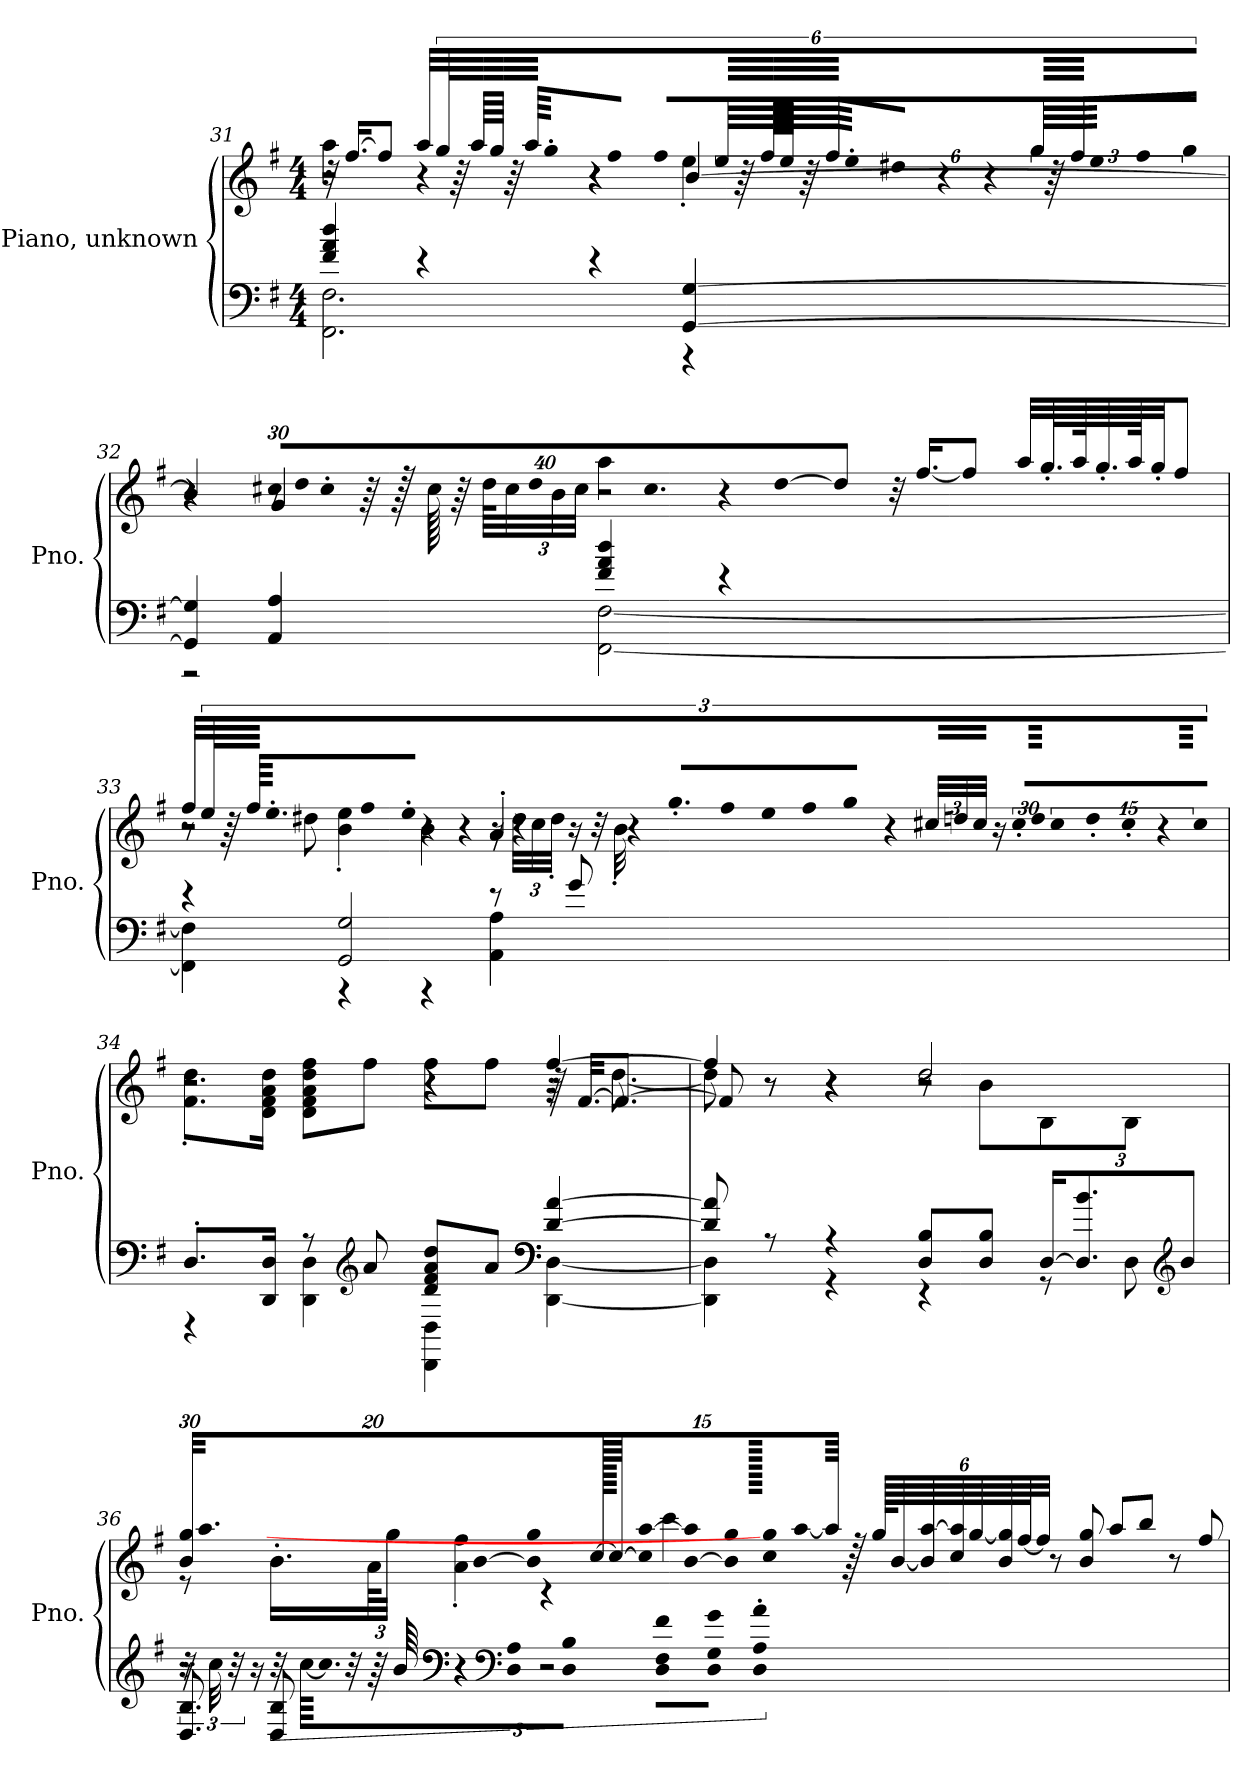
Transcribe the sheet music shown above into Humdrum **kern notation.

**kern	**kern
*part1	*part1
*staff2	*staff1
*I"Piano, unknown	*
*I'Pno.	*
!!LO:LB:g=z
*clefF4	*clefG2
*k[f#]	*k[f#]
*M4/4	*M4/4
=31	=31
*^	*^
*	*	*	*^
4f#/ 4a/ 4dd/	2.FF#\ 2.F#\	32r	4aa\	2r
.	.	[16.ff#/KL	.	.
.	.	8ff#/J]	.	.
4r	.	32aa/LLL	4r	.
.	.	96gg/JJJk	.	.
.	.	96r	.	.
.	.	96aa/LLLL	.	.
.	.	96gg/JJJJ	.	.
.	.	96r	.	.
.	.	96aa/KLLL	.	.
.	.	32gg'/JJ	.	.
.	.	8ff#/J	.	.
4r	.	32ff#/LLL	4r	4r
.	.	96ee/JJJk	.	.
.	.	96r	.	.
.	.	96ff#/LLLL	.	.
.	.	96ee/JJJJ	.	.
.	.	96r	.	.
.	.	96ff#/KLLL	.	.
.	.	32ee'/JJ	.	.
.	.	8dd#X/J	.	.
[4GG/ [4G/	4r	16r	4ee'\	[4b/
.	.	32r	.	.
.	.	96gg/	.	.
.	.	96r	.	.
.	.	96ff#/KKLL	.	.
.	.	16ee/	.	.
.	.	32ff#/L	.	.
.	.	32gg/JJJ	.	.
!!LO:PB:g=z	!!	!!
=32	=32	=32	=32	=32
4GG/] 4G/]	2r	4r	4r	4b/]
*	*	*Xbrackettup	*	*
!	!	!LO:N:vis=64	!	!
4AA/ 4A/	.	960%17cc#X/KLLL	8r	4g/
!	!	!LO:N:vis=32	!	!
.	.	640%23dd/	.	.
!	!	!LO:N:vis=64	!	!
.	.	960%17cc#'/L	.	.
!	!	!LO:N:vis=64	!	!
.	.	960%17dd/	.	.
!	!	!LO:N:vis=64.	!	!
.	.	640%17cc#/	.	.
.	.	1920ryy	.	.
!	!	!LO:N:vis=256	!	!
.	.	[1920%17dd/JJJK	.	.
.	.	8dd/J]	64r	.
.	.	.	128r	.
.	.	.	128cc#\	.
.	.	.	64r	.
.	.	.	64dd\KLLL	.
.	.	.	48cc#\	.
.	.	.	48b\	.
.	.	.	48cc#\JJJ	.
4f#/ 4a/ 4dd/	[2FF#\ [2F#\	32r	4aa\	2r
.	.	[16.ff#/KL	.	.
.	.	8ff#/J]	.	.
4r	.	32aa/LLL	4r	.
.	.	64.gg'/L	.	.
.	.	128aa/K	.	.
.	.	64.gg'/	.	.
.	.	128aa/JK	.	.
.	.	32gg'/JJ	.	.
.	.	8ff#/J	.	.
!!LO:LB:g=z	!!	!!
=33	=33	=33	=33	=33
4r	4FF#\] 4F#\]	32ff#/LLL	8r	2r
*	*	*brackettup	*	*
.	.	96ee/JJJk	.	.
.	.	96r	.	.
.	.	96ff#/LLLL	.	.
.	.	64.ee'/	.	.
.	.	128ff#/JK	.	.
.	.	32ee'/JJJ	.	.
.	.	8r	8dd#X\	.
2GG/ 2G/	4r	16r	4b\' 4ee\'	.
.	.	32r	.	.
.	.	64.gg'/LLLL	.	.
.	.	128ff#/JJK	.	.
.	.	16ee/	.	.
.	.	32ff#/L	.	.
.	.	32gg/JJJ	.	.
.	4r	4r	4b\	4r
*	*	*Xbrackettup	*	*
8r	4AA\ 4A\	48cc#X/LLL	16r	4a'/
.	.	48ddn/	.	.
.	.	48cc#/JJJ	.	.
.	.	16r	48dd\LLL	.
.	.	.	48cc#\	.
.	.	.	48dd'\JJJ	.
*	*	*brackettup	*	*
!	!	!LO:N:vis=64	!	!
8g/	.	960%17cc#'/LLLL	16r	.
!	!	!LO:N:vis=64	!	!
.	.	960%17dd/	.	.
.	.	1920ryy	.	.
!	!	!LO:N:vis=64	!	!
.	.	960%17cc#/	.	.
!	!	!LO:N:vis=64	!	!
.	.	960%17dd'/	.	.
.	.	.	32r	.
!	!	!LO:N:vis=64	!	!
.	.	960%17cc#'/JJJJ	.	.
!	!	!LO:N:vis=64	!	!
.	.	960%17r	.	.
.	.	.	32b'\	.
.	.	1920ryy	.	.
!	!	!LO:N:vis=64	!	!
.	.	960%17cc#/	.	.
!!LO:LB:g=z	!!	!!
=34	=34	=34	=34	=34
8.D'/L	4r	2r	8.f#\' 8.dd\'L	2r
16DD/ 16D/Jk	.	.	16d\ 16f#\ 16a\ 16dd\Jk	.
8r	4DD\ 4D\	.	8d\ 8f#\ 8a\ 8dd\ 8ff#\L	.
*clefG2	*	*	*	*
8a/	.	.	8ff#\J	.
8d/ 8f#/ 8a/ 8dd/L	4DD\ 4D\	4r	8ff#\L	4r
8a/J	.	.	8ff#\J	.
*clefF4	*	*	*	*
[4d/ [4a/	[4DD\ [4D\	[4ff#/	16r	64r
.	.	.	.	[32.f#/KKL
.	.	.	[8.dd\	8.f#/J_
=35	=35	=35	=35	=35
8d/] 8a/]	4DD\] 4D\]	4ff#/]	8dd\]	8f#/]
8r	.	.	8r	8r
4r	4r	4r	4r	4r
8D/ 8B/L	4r	2dd/	8r	2r
8D/ 8B/J	.	.	8b\L	.
*Xbrackettup	*	*	*	*
[24D/KL	8r	.	8B\	.
12.D/] 12.b/	.	.	.	.
.	8D\	.	8B\J	.
*clefG2	*	*	*	*
12b/J	.	.	.	.
*	*	*v	*v	*v
!!LO:LB:g=z
=36	=36	=36
*	*brackettup	*Xbrackettup
*	*^	*
!	!	!	!LO:N:vis=64
*	*	*	*^
8.D/' 8.B/'	48r	8r	960%17b/ 960%17gg/LLLL	8r
!	!	!	!LO:N:vis=64.	!
.	.	.	640%17aa/	.
.	48cc\	.	.	.
.	48r	.	.	.
.	.	.	1920ryy	.
!	!	!	!LO:N:vis=256	!
.	.	.	[1920%17b/L	.
!	!	!	!LO:N:vis=256	!
.	.	.	1920%17b/] 1920%17gg/	.
.	16r	.	[1920cc/	.
.	.	.	120cc/_	.
!	!	!	!LO:N:vis=256	!
.	.	.	1920%17cc/] [1920%17aa/	.
!	!	!	!LO:N:vis=256	!
.	.	.	[1920%17b/ 1920%17aa/]J	.
!	!	!	!LO:N:vis=64	!
.	.	.	960%17b/] [960%17gg/	.
.	.	.	1920ryy	.
!	!	!	!LO:N:vis=256	!
.	.	.	1920%17cc/ 1920%17gg/]L	.
!	!	!	!LO:N:vis=256	!
.	.	.	[1920%17aa/J	.
.	48r	8D/ 8B/	64aa/JJJJ]	16.b'\LL
.	.	.	128r	.
.	[96cc\KKLL	.	.	.
.	.	.	128gg/KLLLL	.
.	16.cc\J]	.	[96b/	.
.	.	.	96b/] [96aa/	.
.	.	.	96cc/ 96aa/]	.
32r	.	.	[96gg/	.
.	.	.	96b/ 96gg/]	.
.	.	.	[96ff#/J	.
64r	.	.	32ff#/JJJ]	96a\KL
.	.	.	.	48gg\JJJ
64b/	.	.	.	.
*clefF4	*	*	*	*
4r	8D\ 8A\	4r	8r	4a\' 4ff#\'
.	8D\ 8B\J	.	8b/ 8gg/	.
2r	8D\ 8F#\ 8f#\L	2r	8aa/L	4r
.	8D\ 8G\ 8g\J	.	8bb/J	.
.	4D\' 4A\' 4a\'	.	8r	4ccc\
.	.	.	8ff#/	.
*v	*v	*v	*	*
*	*v	*v
=	=
*-	*-
